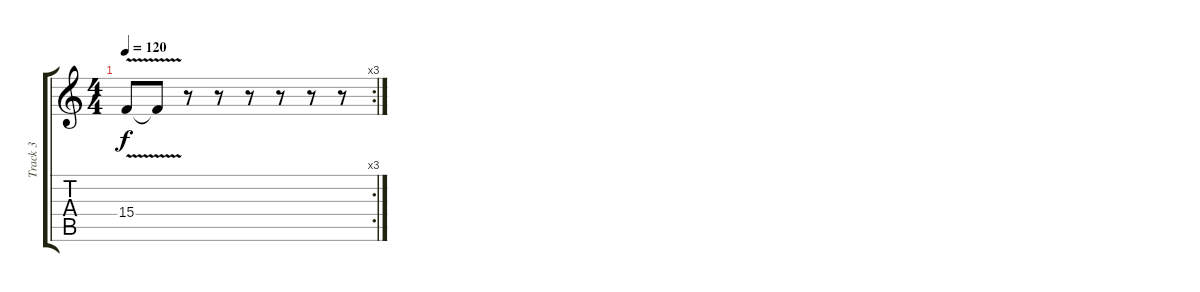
\track ("Track 3" "Track 3") {instrument flute}
\staff {score tabs}
\tuning (E4 B3 G3 D3 A2 E2) {hide}
\rc 3
\ts (4 4)
\tempo 120
\clef g2
\ks c
15.4{v}.8{dy f} 15.4{t}.8 r.8 r.8 r.8 r.8 r.8 r.8
